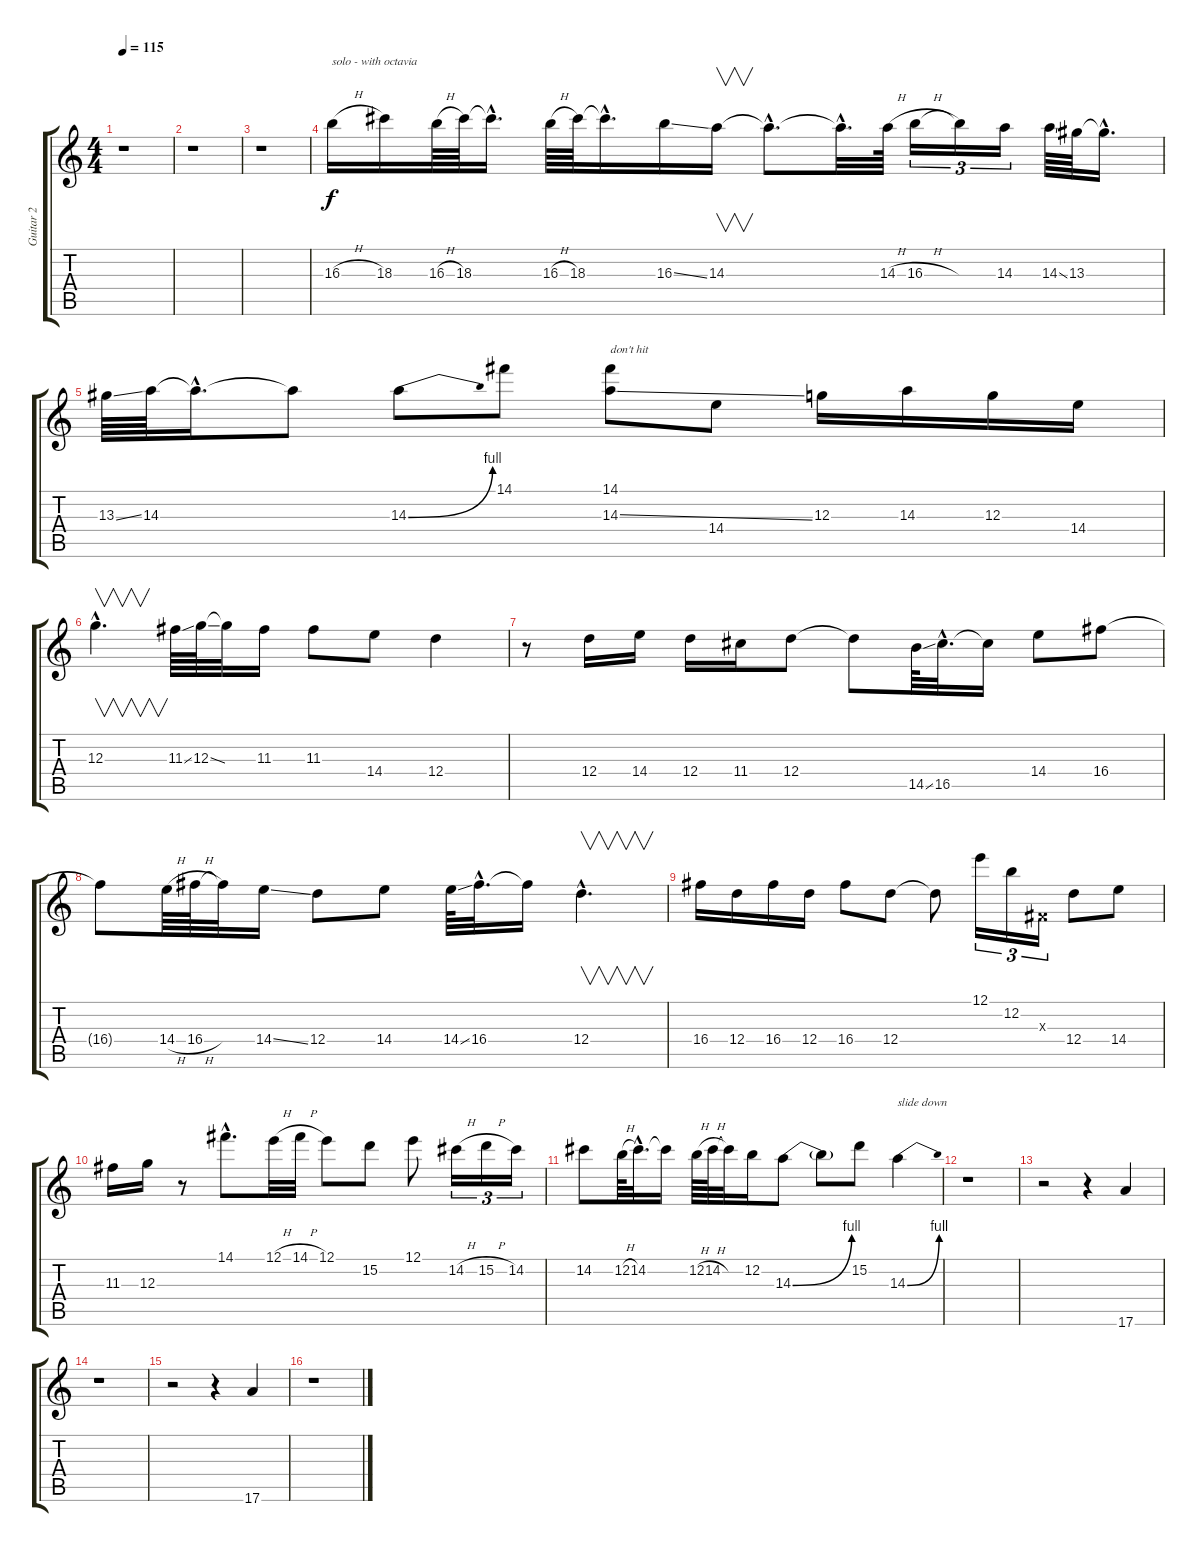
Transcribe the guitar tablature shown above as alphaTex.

\track ("Guitar 2" "Guitar 2") {instrument distortionguitar}
\staff {score tabs}
\tuning (E4 B3 G3 D3 A2 E2) {hide}
\ts (4 4)
\tempo 115
\clef g2
\ks c
r.1{dy f} |
r.1 |
r.1 |
16.3{h}.16{txt "solo - with octavia"} 18.3.16 16.3{h}.64 18.3.64 18.3{hac t}.16{d} 16.3{h}.64 18.3.64 18.3{hac t}.16{d} 16.3{ss}.16 14.3.16{v} 14.3{hac t}.8{d} 14.3{hac t}.32{d} 14.3{h}.64 16.3{h}.16{tu (3 2)} 16.3{t}.16{tu (3 2)} 14.3.16{tu (3 2)} 14.3{ss}.64 13.3.64 13.3{hac t}.16{d} |
13.3{ss}.64 14.3.64 14.3{hac t}.16{d} 14.3{t}.8 14.3{be (bend 0 0 60 4)}.8 14.1.8 (14.1 14.3{ss}).8{txt "don't hit"} 14.4.8 12.3.16 14.3.16 12.3.16 14.4.16 |
12.3{hac}.4{v d} 11.3{ss}.64 12.3{ss}.64 12.3{t}.32 11.3.16 11.3.8 14.4.8 12.4.4 |
r.8 12.4.16 14.4.16 12.4.16 11.4.16 12.4.8 12.4{t}.8 14.5{ss}.64 16.5{hac}.32{d} 16.5{t}.16 14.4.8 16.4.8 |
16.4{t}.8 14.4{h}.64 16.4{h}.64 16.4{t}.32 14.4{ss}.16 12.4.8 14.4.8 14.4{ss}.64 16.4{hac}.32{d} 16.4{t}.16 12.4{hac}.4{v d} |
16.4.16 12.4.16 16.4.16 12.4.16 16.4.8 12.4.8 12.4{t}.8 12.1.16{tu (3 2)} 12.2.16{tu (3 2)} -1.3{x}.16{tu (3 2)} 12.4.8 14.4.8 |
11.3.16 12.3.16 r.8 14.1{hac}.8{d} 12.1{h}.32 14.1{h}.32 12.1.8 15.2.8 12.1.8 14.2{h}.16{tu (3 2)} 15.2{h}.16{tu (3 2)} 14.2.16{tu (3 2)} |
14.2.8 12.2{h}.64 14.2{hac}.32{d} 14.2{t}.16 12.2{h}.64 14.2{h}.64 14.2{t}.32 12.2.16 14.3{be (bend 0 0 60 4)}.8 14.3{t}.8 15.2.8 14.3{be (bend 0 0 60 4)}.4{txt "slide down"} |
r.1 |
r.2 r.4 17.6.4 |
r.1 |
r.2 r.4 17.6.4 |
r.1
